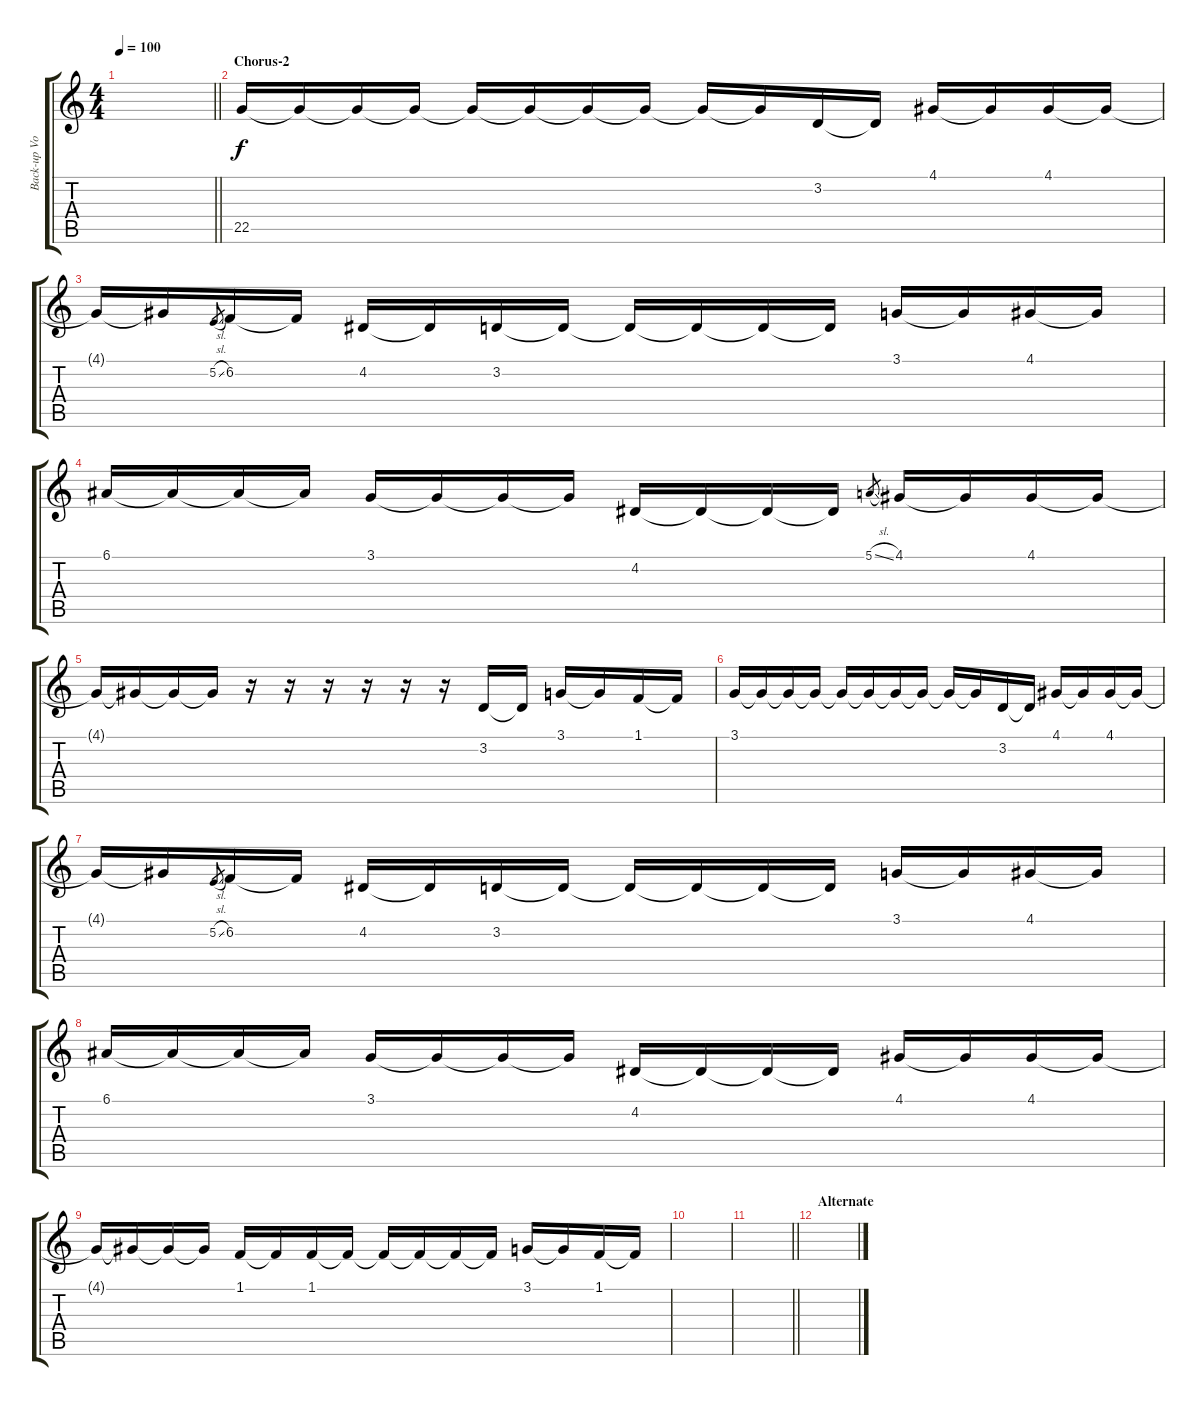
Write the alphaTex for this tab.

\track ("Back-up Vocals" "Back-up Vo") {instrument trumpet}
\staff {score tabs}
\tuning (E4 B3 G3 D3 A2 E2) {hide}
\ts (4 4)
\tempo 100
\clef g2
\barLineRight lightlight
\ks c
|
\section ("" "Chorus-2")
22.5.16 22.5{t}.16 22.5{t}.16 22.5{t}.16 22.5{t}.16 22.5{t}.16 22.5{t}.16 22.5{t}.16 22.5{t}.16 22.5{t}.16 3.2.16 3.2{t}.16 4.1.16 4.1{t}.16 4.1.16 4.1{t}.16 |
4.1{t}.16 4.1{t}.16 5.2{sl}.8{gr} 6.2.16 6.2{t}.16 4.2.16 4.2{t}.16 3.2.16 3.2{t}.16 3.2{t}.16 3.2{t}.16 3.2{t}.16 3.2{t}.16 3.1.16 3.1{t}.16 4.1.16 4.1{t}.16 |
6.1.16 6.1{t}.16 6.1{t}.16 6.1{t}.16 3.1.16 3.1{t}.16 3.1{t}.16 3.1{t}.16 4.2.16 4.2{t}.16 4.2{t}.16 4.2{t}.16 5.1{sl}.8{gr} 4.1.16 4.1{t}.16 4.1.16 4.1{t}.16 |
4.1{t}.16 4.1{t}.16 4.1{t}.16 4.1{t}.16 r.16 r.16 r.16 r.16 r.16 r.16 3.2.16 3.2{t}.16 3.1.16 3.1{t}.16 1.1.16 1.1{t}.16 |
3.1.16 3.1{t}.16 3.1{t}.16 3.1{t}.16 3.1{t}.16 3.1{t}.16 3.1{t}.16 3.1{t}.16 3.1{t}.16 3.1{t}.16 3.2.16 3.2{t}.16 4.1.16 4.1{t}.16 4.1.16 4.1{t}.16 |
4.1{t}.16 4.1{t}.16 5.2{sl}.8{gr} 6.2.16 6.2{t}.16 4.2.16 4.2{t}.16 3.2.16 3.2{t}.16 3.2{t}.16 3.2{t}.16 3.2{t}.16 3.2{t}.16 3.1.16 3.1{t}.16 4.1.16 4.1{t}.16 |
6.1.16 6.1{t}.16 6.1{t}.16 6.1{t}.16 3.1.16 3.1{t}.16 3.1{t}.16 3.1{t}.16 4.2.16 4.2{t}.16 4.2{t}.16 4.2{t}.16 4.1.16 4.1{t}.16 4.1.16 4.1{t}.16 |
4.1{t}.16 4.1{t}.16 4.1{t}.16 4.1{t}.16 1.1.16 1.1{t}.16 1.1.16 1.1{t}.16 1.1{t}.16 1.1{t}.16 1.1{t}.16 1.1{t}.16 3.1.16 3.1{t}.16 1.1.16 1.1{t}.16 |
|
\barLineRight lightlight
|
\section ("" "Alternate")
